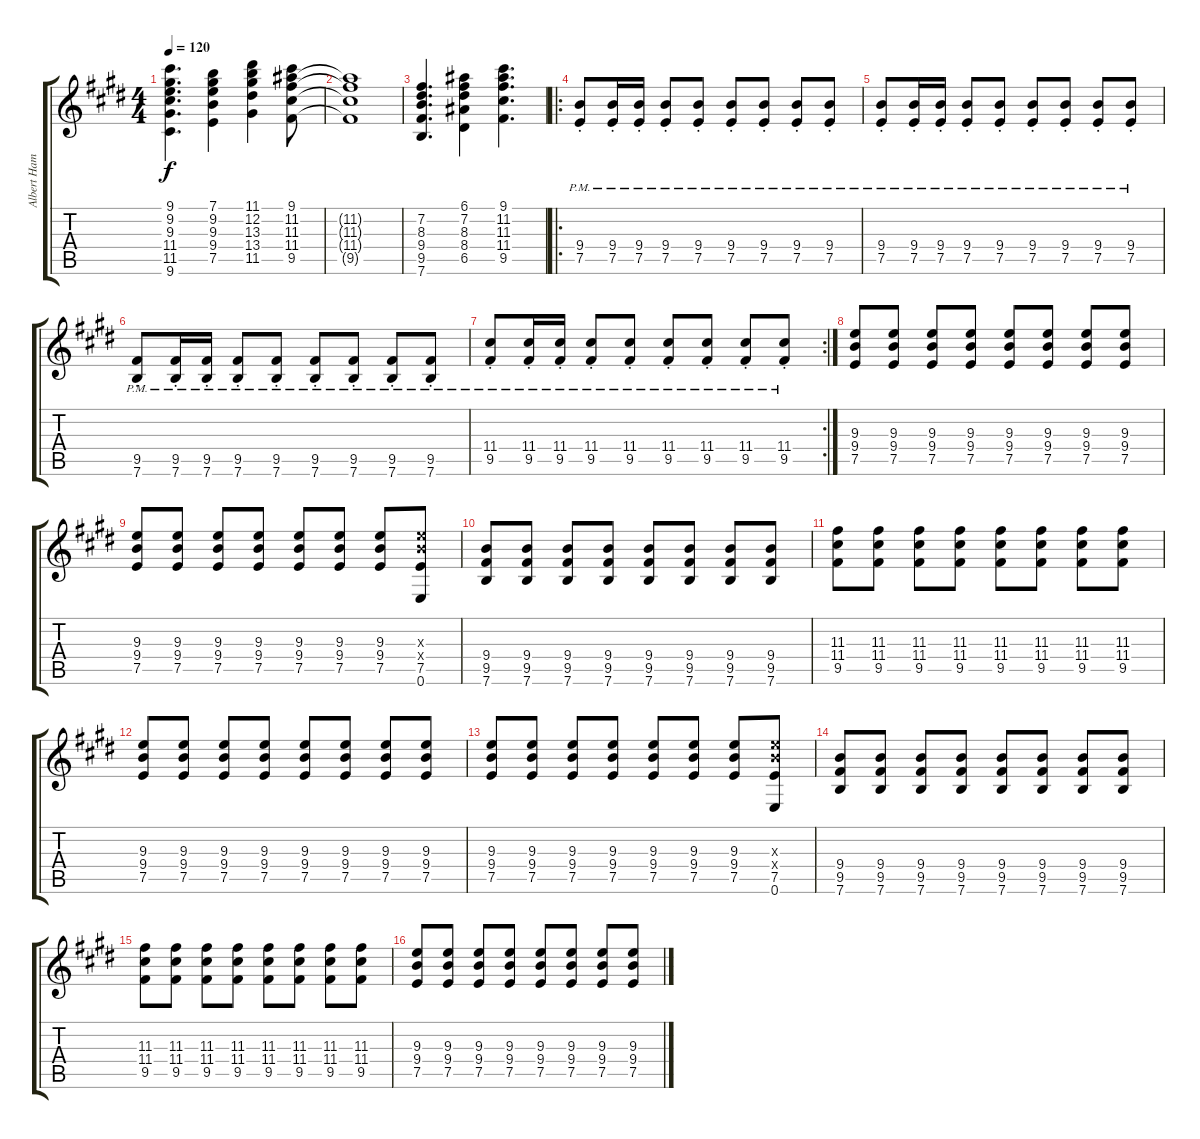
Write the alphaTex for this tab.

\track ("Albert Hammond, Jr." "Albert Ham") {instrument electricguitarclean}
\staff {score tabs}
\tuning (E4 B3 G3 D3 A2 E2) {hide}
\ts (4 4)
\tempo 120
\clef g2
\ks e
(9.1 9.2 9.3 11.4 11.5 9.6).4{d dy f} (7.1 9.2 9.3 9.4 7.5).4 (11.1 12.2 13.3 13.4 11.5).4 (9.1 11.2 11.3 11.4 9.5).8 |
(11.2{t} 11.3{t} 11.4{t} 9.5{t}).1 |
(7.2 8.3 9.4 9.5 7.6).4{d} (6.1 7.2 8.3 8.4 6.5).4 (9.1 11.2 11.3 11.4 9.5).4{d} |
\ro
(9.4{pm st} 7.5{pm st}).8 (9.4{pm st} 7.5{pm st}).16 (9.4{pm st} 7.5{pm st}).16 (9.4{pm st} 7.5{pm st}).8 (9.4{pm st} 7.5{pm st}).8 (9.4{pm st} 7.5{pm st}).8 (9.4{pm st} 7.5{pm st}).8 (9.4{pm st} 7.5{pm st}).8 (9.4{pm st} 7.5{pm st}).8 |
(9.4{pm st} 7.5{pm st}).8 (9.4{pm st} 7.5{pm st}).16 (9.4{pm st} 7.5{pm st}).16 (9.4{pm st} 7.5{pm st}).8 (9.4{pm st} 7.5{pm st}).8 (9.4{pm st} 7.5{pm st}).8 (9.4{pm st} 7.5{pm st}).8 (9.4{pm st} 7.5{pm st}).8 (9.4{pm st} 7.5{pm st}).8 |
(9.5{pm st} 7.6{pm st}).8 (9.5{pm st} 7.6{pm st}).16 (9.5{pm st} 7.6{pm st}).16 (9.5{pm st} 7.6{pm st}).8 (9.5{pm st} 7.6{pm st}).8 (9.5{pm st} 7.6{pm st}).8 (9.5{pm st} 7.6{pm st}).8 (9.5{pm st} 7.6{pm st}).8 (9.5{pm st} 7.6{pm st}).8 |
\rc 2
(11.4{pm st} 9.5{pm st}).8 (11.4{pm st} 9.5{pm st}).16 (11.4{pm st} 9.5{pm st}).16 (11.4{pm st} 9.5{pm st}).8 (11.4{pm st} 9.5{pm st}).8 (11.4{pm st} 9.5{pm st}).8 (11.4{pm st} 9.5{pm st}).8 (11.4{pm st} 9.5{pm st}).8 (11.4{pm st} 9.5{pm st}).8 |
(9.3 9.4 7.5).8 (9.3 9.4 7.5).8 (9.3 9.4 7.5).8 (9.3 9.4 7.5).8 (9.3 9.4 7.5).8 (9.3 9.4 7.5).8 (9.3 9.4 7.5).8 (9.3 9.4 7.5).8 |
(9.3 9.4 7.5).8 (9.3 9.4 7.5).8 (9.3 9.4 7.5).8 (9.3 9.4 7.5).8 (9.3 9.4 7.5).8 (9.3 9.4 7.5).8 (9.3 9.4 7.5).8 (9.3{x} 9.4{x} 7.5 0.6).8 |
(9.4 9.5 7.6).8 (9.4 9.5 7.6).8 (9.4 9.5 7.6).8 (9.4 9.5 7.6).8 (9.4 9.5 7.6).8 (9.4 9.5 7.6).8 (9.4 9.5 7.6).8 (9.4 9.5 7.6).8 |
(11.3 11.4 9.5).8 (11.3 11.4 9.5).8 (11.3 11.4 9.5).8 (11.3 11.4 9.5).8 (11.3 11.4 9.5).8 (11.3 11.4 9.5).8 (11.3 11.4 9.5).8 (11.3 11.4 9.5).8 |
(9.3 9.4 7.5).8 (9.3 9.4 7.5).8 (9.3 9.4 7.5).8 (9.3 9.4 7.5).8 (9.3 9.4 7.5).8 (9.3 9.4 7.5).8 (9.3 9.4 7.5).8 (9.3 9.4 7.5).8 |
(9.3 9.4 7.5).8 (9.3 9.4 7.5).8 (9.3 9.4 7.5).8 (9.3 9.4 7.5).8 (9.3 9.4 7.5).8 (9.3 9.4 7.5).8 (9.3 9.4 7.5).8 (9.3{x} 9.4{x} 7.5 0.6).8 |
(9.4 9.5 7.6).8 (9.4 9.5 7.6).8 (9.4 9.5 7.6).8 (9.4 9.5 7.6).8 (9.4 9.5 7.6).8 (9.4 9.5 7.6).8 (9.4 9.5 7.6).8 (9.4 9.5 7.6).8 |
(11.3 11.4 9.5).8 (11.3 11.4 9.5).8 (11.3 11.4 9.5).8 (11.3 11.4 9.5).8 (11.3 11.4 9.5).8 (11.3 11.4 9.5).8 (11.3 11.4 9.5).8 (11.3 11.4 9.5).8 |
(9.3 9.4 7.5).8 (9.3 9.4 7.5).8 (9.3 9.4 7.5).8 (9.3 9.4 7.5).8 (9.3 9.4 7.5).8 (9.3 9.4 7.5).8 (9.3 9.4 7.5).8 (9.3 9.4 7.5).8
